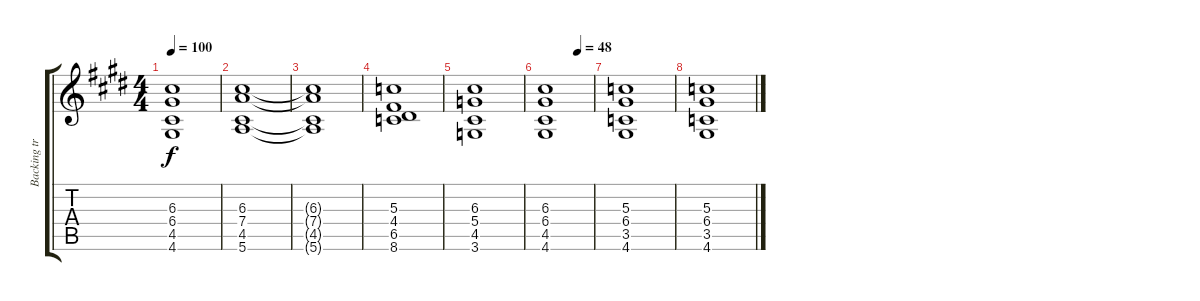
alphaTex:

\track ("Backing track" "Backing tr") {instrument choiraahs}
\staff {score tabs}
\tuning (E5 B4 G4 D4 A3 E3) {hide}
\ts (4 4)
\tempo 100
\clef g2
\ks e
(6.3{t} 6.4{t} 4.5{t} 4.6{t}).1{dy f} |
(6.3 7.4 4.5 5.6).1 |
(6.3{t} 7.4{t} 4.5{t} 5.6{t}).1 |
(5.3 4.4 6.5 8.6).1 |
(6.3 5.4 4.5 3.6).1 |
\tempo (48 0.6875)
(6.3 6.4 4.5 4.6).1 |
(5.3 6.4 3.5 4.6).1 |
(5.3 6.4 3.5 4.6).1{volume 0}
